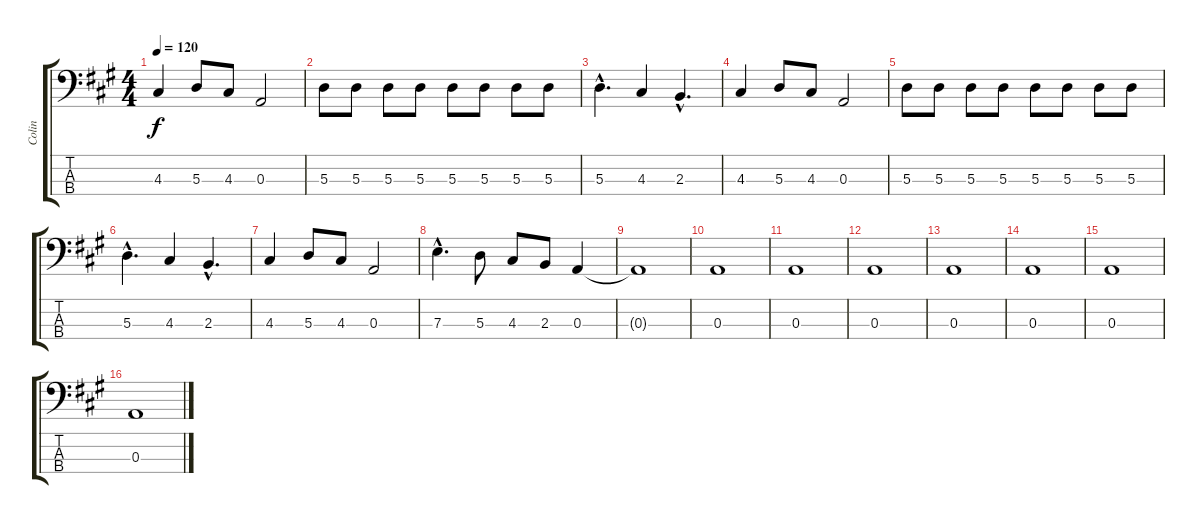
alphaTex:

\track ("Colin" "Colin") {instrument electricbassfinger}
\staff {score tabs}
\tuning (G2 D2 A1 E1) {hide}
\ts (4 4)
\tempo 120
\clef f4
\ks a
4.3.4{dy f} 5.3.8 4.3.8 0.3.2 |
5.3.8 5.3.8 5.3.8 5.3.8 5.3.8 5.3.8 5.3.8 5.3.8 |
5.3{hac}.4{d} 4.3.4 2.3{hac}.4{d} |
4.3.4 5.3.8 4.3.8 0.3.2 |
5.3.8 5.3.8 5.3.8 5.3.8 5.3.8 5.3.8 5.3.8 5.3.8 |
5.3{hac}.4{d} 4.3.4 2.3{hac}.4{d} |
4.3.4 5.3.8 4.3.8 0.3.2 |
7.3{hac}.4{d} 5.3.8 4.3.8 2.3.8 0.3.4 |
0.3{t}.1 |
0.3.1 |
0.3.1 |
0.3.1 |
0.3.1 |
0.3.1 |
0.3.1 |
0.3.1
